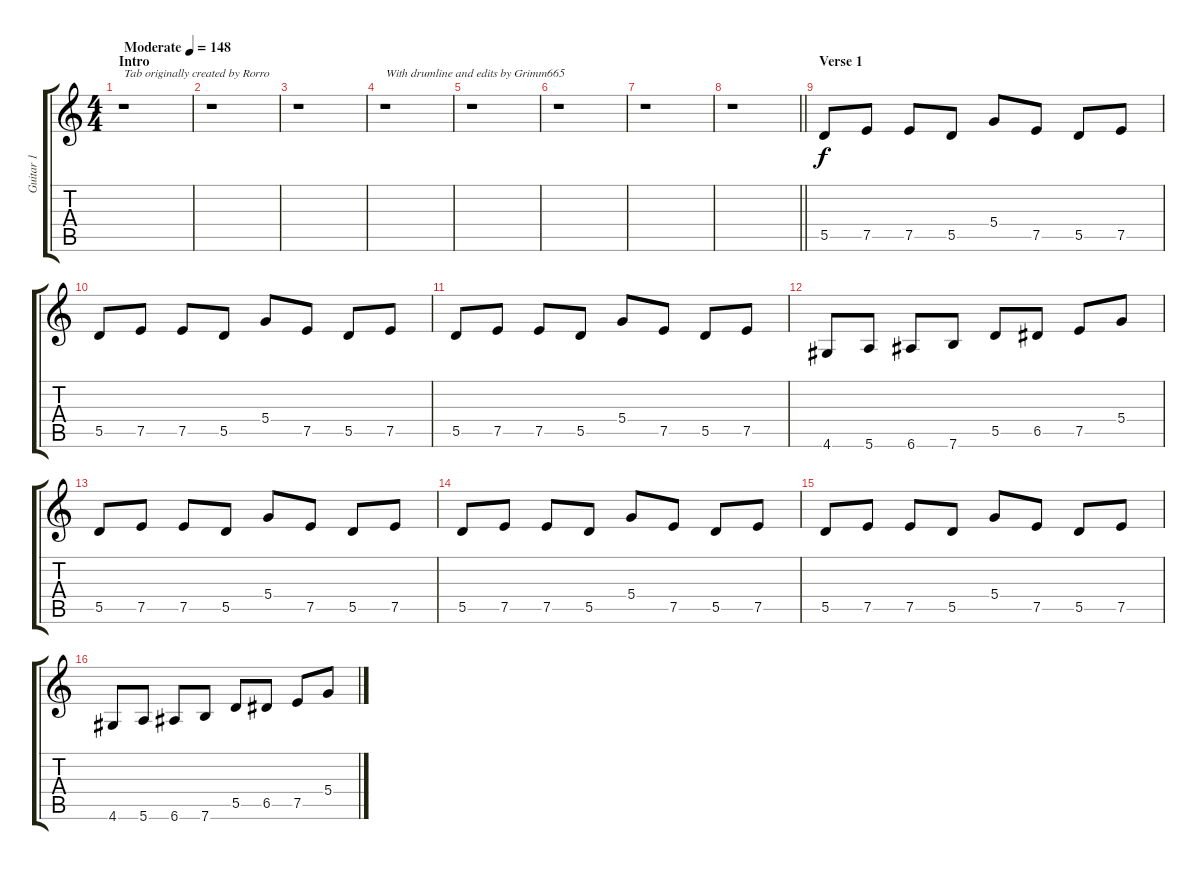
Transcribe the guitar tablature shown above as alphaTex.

\track ("Guitar 1" "Guitar 1") {instrument overdrivenguitar}
\staff {score tabs}
\tuning (E4 B3 G3 D3 A2 E2) {hide}
\ts (4 4)
\section ("" "Intro")
\tempo (148 "Moderate")
\clef g2
\ks c
r.1{txt "Tab originally created by Rorro" dy f instrument overdrivenguitar} |
r.1 |
r.1 |
r.1{txt "With drumline and edits by Grimm665"} |
r.1 |
r.1 |
r.1 |
\barLineRight lightlight
r.1 |
\section ("" "Verse 1")
5.5.8 7.5.8 7.5.8 5.5.8 5.4.8 7.5.8 5.5.8 7.5.8 |
5.5.8 7.5.8 7.5.8 5.5.8 5.4.8 7.5.8 5.5.8 7.5.8 |
5.5.8 7.5.8 7.5.8 5.5.8 5.4.8 7.5.8 5.5.8 7.5.8 |
4.6.8 5.6.8 6.6.8 7.6.8 5.5.8 6.5.8 7.5.8 5.4.8 |
5.5.8 7.5.8 7.5.8 5.5.8 5.4.8 7.5.8 5.5.8 7.5.8 |
5.5.8 7.5.8 7.5.8 5.5.8 5.4.8 7.5.8 5.5.8 7.5.8 |
5.5.8 7.5.8 7.5.8 5.5.8 5.4.8 7.5.8 5.5.8 7.5.8 |
4.6.8 5.6.8 6.6.8 7.6.8 5.5.8 6.5.8 7.5.8 5.4.8
